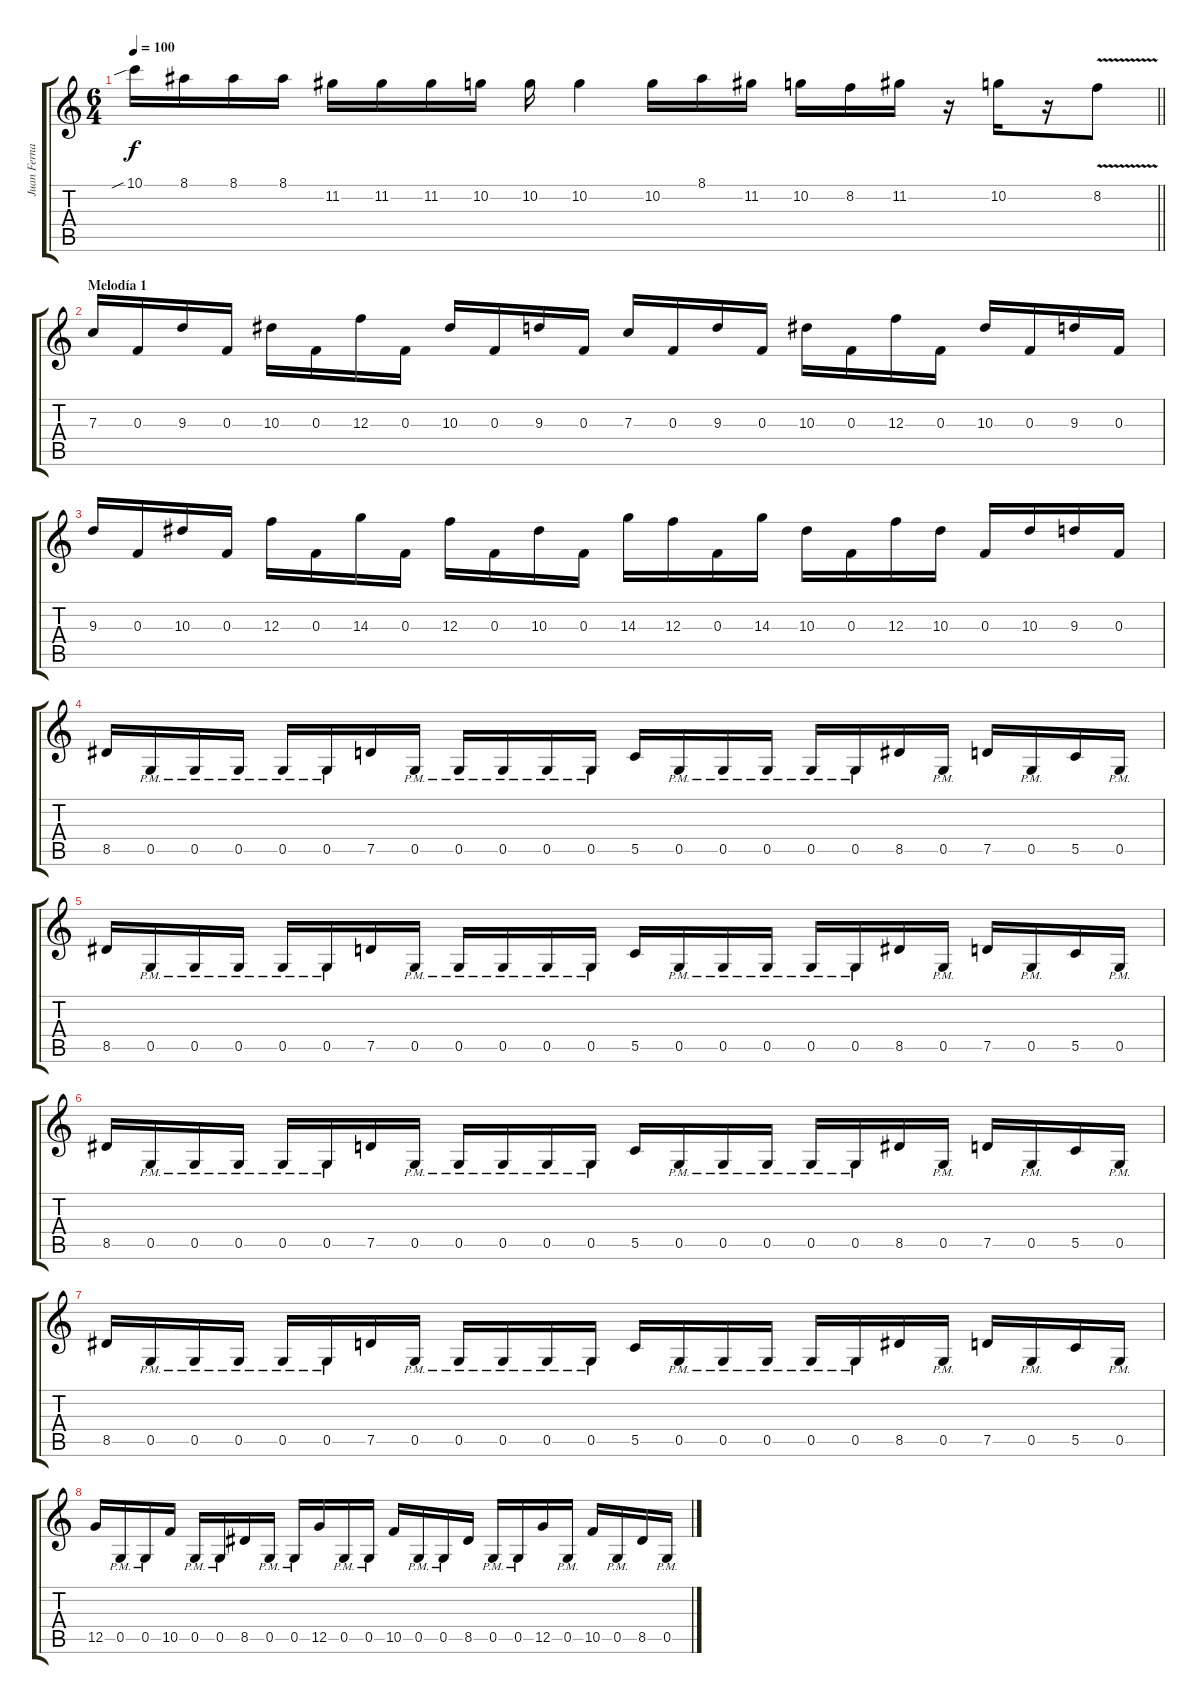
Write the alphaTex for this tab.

\track ("Juan Fernando" "Juan Ferna") {instrument distortionguitar}
\staff {score tabs}
\tuning (D4 A3 F3 C3 G2 D2) {hide}
\ts (6 4)
\tempo 100
\clef g2
\barLineRight lightlight
\ks c
10.1{sib}.16{dy f} 8.1.16 8.1.16 8.1.16 11.2.16 11.2.16 11.2.16 10.2.16 10.2.16 10.2.4 10.2.16 8.1.16 11.2.16 10.2.16 8.2.16 11.2.16 r.16 10.2.16 r.16 8.2{v}.8 |
\section ("" "Melodía 1")
7.3.16{volume 14} 0.3.16 9.3.16 0.3.16 10.3.16 0.3.16 12.3.16 0.3.16 10.3.16 0.3.16 9.3.16 0.3.16 7.3.16 0.3.16 9.3.16 0.3.16 10.3.16 0.3.16 12.3.16 0.3.16 10.3.16 0.3.16 9.3.16 0.3.16 |
9.3.16 0.3.16 10.3.16 0.3.16 12.3.16 0.3.16 14.3.16 0.3.16 12.3.16 0.3.16 10.3.16 0.3.16 14.3.16 12.3.16 0.3.16 14.3.16 10.3.16 0.3.16 12.3.16 10.3.16 0.3.16 10.3.16 9.3.16 0.3.16 |
8.5.16 0.5{pm}.16 0.5{pm}.16 0.5{pm}.16 0.5{pm}.16 0.5{pm}.16 7.5.16 0.5{pm}.16 0.5{pm}.16 0.5{pm}.16 0.5{pm}.16 0.5{pm}.16 5.5.16 0.5{pm}.16 0.5{pm}.16 0.5{pm}.16 0.5{pm}.16 0.5{pm}.16 8.5.16 0.5{pm}.16 7.5.16 0.5{pm}.16 5.5.16 0.5{pm}.16 |
8.5.16 0.5{pm}.16 0.5{pm}.16 0.5{pm}.16 0.5{pm}.16 0.5{pm}.16 7.5.16 0.5{pm}.16 0.5{pm}.16 0.5{pm}.16 0.5{pm}.16 0.5{pm}.16 5.5.16 0.5{pm}.16 0.5{pm}.16 0.5{pm}.16 0.5{pm}.16 0.5{pm}.16 8.5.16 0.5{pm}.16 7.5.16 0.5{pm}.16 5.5.16 0.5{pm}.16 |
8.5.16 0.5{pm}.16 0.5{pm}.16 0.5{pm}.16 0.5{pm}.16 0.5{pm}.16 7.5.16 0.5{pm}.16 0.5{pm}.16 0.5{pm}.16 0.5{pm}.16 0.5{pm}.16 5.5.16 0.5{pm}.16 0.5{pm}.16 0.5{pm}.16 0.5{pm}.16 0.5{pm}.16 8.5.16 0.5{pm}.16 7.5.16 0.5{pm}.16 5.5.16 0.5{pm}.16 |
8.5.16 0.5{pm}.16 0.5{pm}.16 0.5{pm}.16 0.5{pm}.16 0.5{pm}.16 7.5.16 0.5{pm}.16 0.5{pm}.16 0.5{pm}.16 0.5{pm}.16 0.5{pm}.16 5.5.16 0.5{pm}.16 0.5{pm}.16 0.5{pm}.16 0.5{pm}.16 0.5{pm}.16 8.5.16 0.5{pm}.16 7.5.16 0.5{pm}.16 5.5.16 0.5{pm}.16 |
12.5.16 0.5{pm}.16 0.5{pm}.16 10.5.16 0.5{pm}.16 0.5{pm}.16 8.5.16 0.5{pm}.16 0.5{pm}.16 12.5.16 0.5{pm}.16 0.5{pm}.16 10.5.16 0.5{pm}.16 0.5{pm}.16 8.5.16 0.5{pm}.16 0.5{pm}.16 12.5.16 0.5{pm}.16 10.5.16 0.5{pm}.16 8.5.16 0.5{pm}.16
